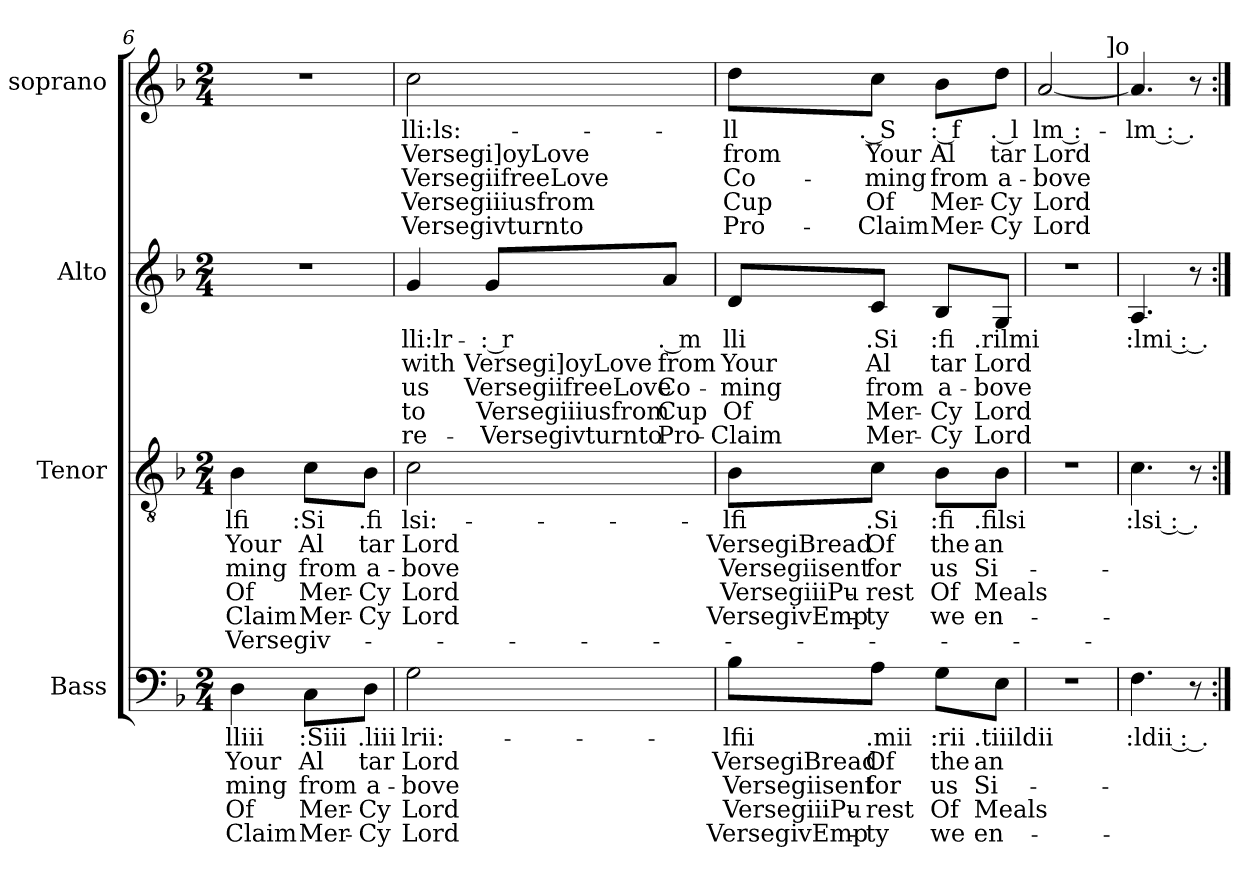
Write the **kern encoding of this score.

**kern	**text	**text	**text	**text	**text	**kern	**text	**text	**text	**text	**text	**text	**kern	**text	**text	**text	**text	**text	**kern	**text	**text	**text	**text	**text
*part4	*part4	*part4	*part4	*part4	*part4	*part3	*part3	*part3	*part3	*part3	*part3	*part3	*part2	*part2	*part2	*part2	*part2	*part2	*part1	*part1	*part1	*part1	*part1	*part1
*staff4	*staff4	*staff4	*staff4	*staff4	*staff4	*staff3	*staff3	*staff3	*staff3	*staff3	*staff3	*staff3	*staff2	*staff2	*staff2	*staff2	*staff2	*staff2	*staff1	*staff1	*staff1	*staff1	*staff1	*staff1
*I"Bass	*	*	*	*	*	*I"Tenor	*	*	*	*	*	*	*I"Alto	*	*	*	*	*	*I"soprano	*	*	*	*	*
*I'B	*	*	*	*	*	*I'T	*	*	*	*	*	*	*I'A	*	*	*	*	*	*I's	*	*	*	*	*
!!LO:LB:g=z
*clefF4	*	*	*	*	*	*clefGv2	*	*	*	*	*	*	*clefG2	*	*	*	*	*	*clefG2	*	*	*	*	*
*k[b-]	*	*	*	*	*	*k[b-]	*	*	*	*	*	*	*k[b-]	*	*	*	*	*	*k[b-]	*	*	*	*	*
*F:	*	*	*	*	*	*F:	*	*	*	*	*	*	*F:	*	*	*	*	*	*F:	*	*	*	*	*
*M2/4	*	*	*	*	*	*M2/4	*	*	*	*	*	*	*M2/4	*	*	*	*	*	*M2/4	*	*	*	*	*
=6	=6	=6	=6	=6	=6	=6	=6	=6	=6	=6	=6	=6	=6	=6	=6	=6	=6	=6	=6	=6	=6	=6	=6	=6
!	!LO:LY:b:rj	!LO:LY:b:rj	!LO:LY:b:rj	!LO:LY:b:rj	!LO:LY:b:rj	!	!LO:LY:b:rj	!LO:LY:b:rj	!LO:LY:b:rj	!LO:LY:b:rj	!LO:LY:b:rj	!LO:LY:b:rj	!	!	!	!	!	!	!	!	!	!	!	!
4D\	lliii	Your	-ming	Of	-Claim	4B-\	lfi	Your	-ming	Of	-Claim	Versegiv-	2r	.	.	.	.	.	2r	.	.	.	.	.
!	!LO:LY:b:rj	!LO:LY:b:rj	!LO:LY:b:rj	!LO:LY:b:rj	!LO:LY:b:rj	!	!LO:LY:b:rj	!LO:LY:b:rj	!LO:LY:b:rj	!LO:LY:b:rj	!LO:LY:b:rj	!	!	!	!	!	!	!	!	!	!	!	!	!
8C\L	:Siii	Al	from	Mer-	Mer-	8c\L	:Si	Al	from	Mer-	Mer-	.	.	.	.	.	.	.	.	.	.	.	.	.
!	!LO:LY:b:rj	!LO:LY:b:rj	!LO:LY:b:rj	!LO:LY:b:rj	!LO:LY:b:rj	!	!LO:LY:b:rj	!LO:LY:b:rj	!LO:LY:b:rj	!LO:LY:b:rj	!LO:LY:b:rj	!	!	!	!	!	!	!	!	!	!	!	!	!
8D\J	.liii	tar	a-	-Cy	-Cy	8B-\J	.fi	tar	a-	-Cy	-Cy	.	.	.	.	.	.	.	.	.	.	.	.	.
=7	=7	=7	=7	=7	=7	=7	=7	=7	=7	=7	=7	=7	=7	=7	=7	=7	=7	=7	=7	=7	=7	=7	=7	=7
!	!LO:LY:b:rj	!LO:LY:b:rj	!LO:LY:b:rj	!LO:LY:b:rj	!LO:LY:b:rj	!	!LO:LY:b:rj	!LO:LY:b:rj	!LO:LY:b:rj	!LO:LY:b:rj	!LO:LY:b:rj	!	!	!LO:LY:b:rj	!LO:LY:b:rj	!LO:LY:b:rj	!LO:LY:b:rj	!LO:LY:b:rj	!	!LO:LY:b:rj	!LO:LY:b:rj	!LO:LY:b:rj	!LO:LY:b:rj	!LO:LY:b:rj
2G\	lrii:-	Lord	-bove	Lord	Lord	2c\	lsi:-	Lord	-bove	Lord	Lord	.	4g/	lli:lr-	with	us	-to	re-	2cc\	lli:ls:-	Versegi]oyLove	VersegiifreeLove	Versegiiiusfrom	-Versegivturnto
!	!	!	!	!	!	!	!	!	!	!	!	!	!	!LO:LY:b:rj	!LO:LY:b:rj	!LO:LY:b:rj	!LO:LY:b:rj	!LO:LY:b:rj	!	!	!	!	!	!
.	.	.	.	.	.	.	.	.	.	.	.	.	8g/L	-: r	Versegi]oyLove	VersegiifreeLove	Versegiiiusfrom	-Versegivturnto	.	.	.	.	.	.
!	!	!	!	!	!	!	!	!	!	!	!	!	!	!LO:LY:b:rj	!LO:LY:b:rj	!LO:LY:b:rj	!LO:LY:b:rj	!LO:LY:b:rj	!	!	!	!	!	!
.	.	.	.	.	.	.	.	.	.	.	.	.	8a/J	. m	from	Co-	Cup	Pro-	.	.	.	.	.	.
=8	=8	=8	=8	=8	=8	=8	=8	=8	=8	=8	=8	=8	=8	=8	=8	=8	=8	=8	=8	=8	=8	=8	=8	=8
!	!LO:LY:b:rj	!LO:LY:b:rj	!LO:LY:b:rj	!LO:LY:b:rj	!LO:LY:b:rj	!	!LO:LY:b:rj	!LO:LY:b:rj	!LO:LY:b:rj	!LO:LY:b:rj	!LO:LY:b:rj	!	!	!LO:LY:b:rj	!LO:LY:b:rj	!LO:LY:b:rj	!LO:LY:b:rj	!LO:LY:b:rj	!	!LO:LY:b:rj	!LO:LY:b:rj	!LO:LY:b:rj	!LO:LY:b:rj	!LO:LY:b:rj
8B-\L	-lfii	VersegiBread	Versegiisent	VersegiiiPu-	VersegivEmp-	8B-\L	-lfi	VersegiBread	Versegiisent	VersegiiiPu-	VersegivEmp-	.	8d/L	lli	Your	-ming	Of	-Claim	8dd\L	-ll	from	Co-	Cup	Pro-
!	!LO:LY:b:rj	!LO:LY:b:rj	!LO:LY:b:rj	!LO:LY:b:rj	!LO:LY:b:rj	!	!LO:LY:b:rj	!LO:LY:b:rj	!LO:LY:b:rj	!LO:LY:b:rj	!LO:LY:b:rj	!	!	!LO:LY:b:rj	!LO:LY:b:rj	!LO:LY:b:rj	!LO:LY:b:rj	!LO:LY:b:rj	!	!LO:LY:b:rj	!LO:LY:b:rj	!LO:LY:b:rj	!LO:LY:b:rj	!LO:LY:b:rj
8A\J	.mii	Of	for	-rest	-ty	8c\J	.Si	Of	for	-rest	-ty	.	8c/J	.Si	Al	from	Mer-	Mer-	8cc\J	. S	Your	-ming	Of	-Claim
!	!LO:LY:b:rj	!LO:LY:b:rj	!LO:LY:b:rj	!LO:LY:b:rj	!LO:LY:b:rj	!	!LO:LY:b:rj	!LO:LY:b:rj	!LO:LY:b:rj	!LO:LY:b:rj	!LO:LY:b:rj	!	!	!LO:LY:b:rj	!LO:LY:b:rj	!LO:LY:b:rj	!LO:LY:b:rj	!LO:LY:b:rj	!	!LO:LY:b:rj	!LO:LY:b:rj	!LO:LY:b:rj	!LO:LY:b:rj	!LO:LY:b:rj
8G\L	:rii	the	us	Of	we	8B-\L	:fi	the	us	Of	we	.	8B-/L	:fi	tar	a-	-Cy	-Cy	8b-\L	: f	Al	from	Mer-	Mer-
!	!LO:LY:b:rj	!LO:LY:b:rj	!LO:LY:b:rj	!LO:LY:b:rj	!LO:LY:b:rj	!	!LO:LY:b:rj	!LO:LY:b:rj	!LO:LY:b:rj	!LO:LY:b:rj	!LO:LY:b:rj	!	!	!LO:LY:b:rj	!LO:LY:b:rj	!LO:LY:b:rj	!LO:LY:b:rj	!LO:LY:b:rj	!	!LO:LY:b:rj	!LO:LY:b:rj	!LO:LY:b:rj	!LO:LY:b:rj	!LO:LY:b:rj
8E\J	.tiiildii	an	Si-	Meals	en-	8B-\J	.filsi	an	Si-	Meals	en-	.	8G/J	.rilmi	Lord	-bove	Lord	Lord	8dd\J	. l	tar	a-	-Cy	-Cy
=9	=9	=9	=9	=9	=9	=9	=9	=9	=9	=9	=9	=9	=9	=9	=9	=9	=9	=9	=9	=9	=9	=9	=9	=9
!	!	!	!	!	!	!	!	!	!	!	!	!	!	!	!	!	!	!	!	!LO:LY:b:rj	!LO:LY:b:rj	!LO:LY:b:rj	!LO:LY:b:rj	!LO:LY:b:rj
*	*	*	*	*	*	*	*	*	*	*	*	*	*	*	*	*	*	*	*^	*	*	*	*	*
2r	.	.	.	.	.	2r	.	.	.	.	.	.	2r	.	.	.	.	.	[<2a/	4...ryy	lm :-	Lord	-bove	Lord	Lord
!	!	!	!	!	!	!	!	!	!	!	!	!	!	!	!	!	!	!	!	!LO:TX:a:t=]o	!	!	!	!	!
.	.	.	.	.	.	.	.	.	.	.	.	.	.	.	.	.	.	.	.	32ryy	.	.	.	.	.
=10	=10	=10	=10	=10	=10	=10	=10	=10	=10	=10	=10	=10	=10	=10	=10	=10	=10	=10	=10	=10	=10	=10	=10	=10	=10
!	!LO:LY:b:rj	!	!	!	!	!	!LO:LY:b:rj	!	!	!	!	!	!	!LO:LY:b:rj	!	!	!	!	!	!	!LO:LY:b:rj	!	!	!	!
*	*	*	*	*	*	*	*	*	*	*	*	*	*	*	*	*	*	*	*v	*v	*	*	*	*	*
4.F\	:ldii : .-	.	.	.	.	4.c\	:lsi : .-	.	.	.	.	.	4.A/	:lmi : .-	.	.	.	.	4.a/]	-lm : .-	.	.	.	.
8r	.	.	.	.	.	8r	.	.	.	.	.	.	8r	.	.	.	.	.	8r	.	.	.	.	.
=:|!	=:|!	=:|!	=:|!	=:|!	=:|!	=:|!	=:|!	=:|!	=:|!	=:|!	=:|!	=:|!	=:|!	=:|!	=:|!	=:|!	=:|!	=:|!	=:|!	=:|!	=:|!	=:|!	=:|!	=:|!
*-	*-	*-	*-	*-	*-	*-	*-	*-	*-	*-	*-	*-	*-	*-	*-	*-	*-	*-	*-	*-	*-	*-	*-	*-
